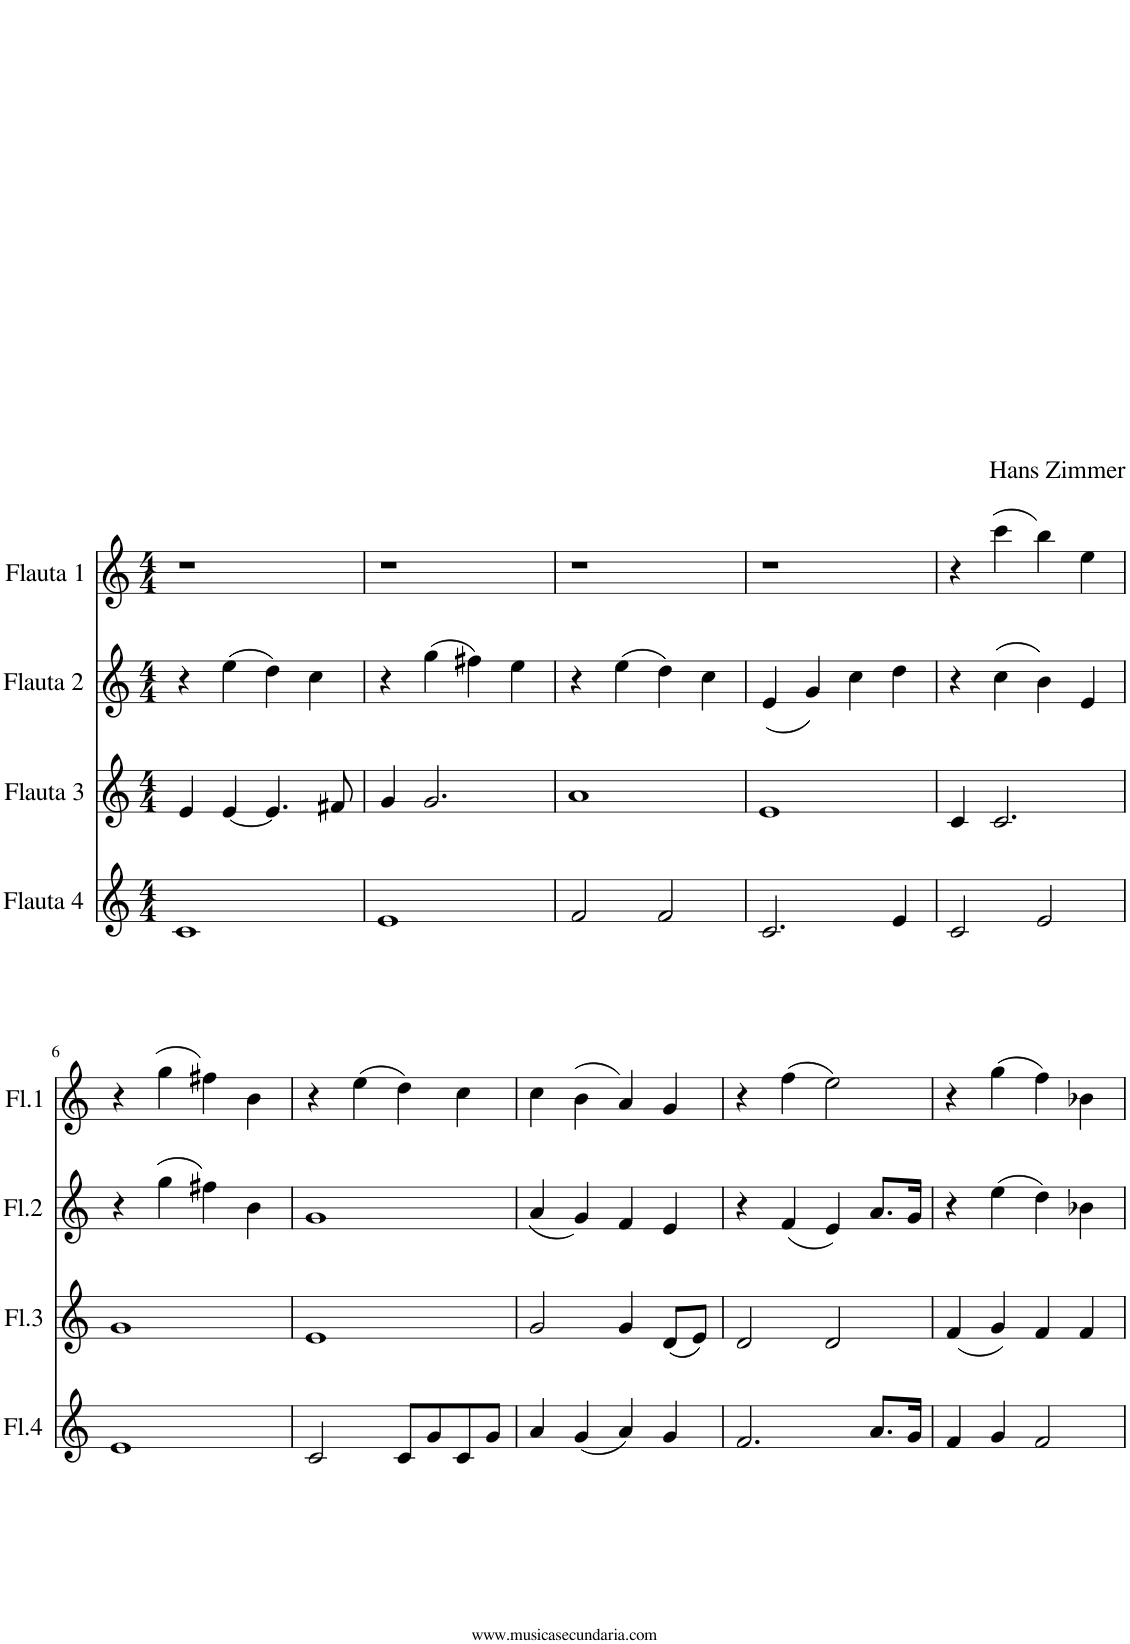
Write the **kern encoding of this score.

**kern	**kern	**kern	**kern
*part4	*part3	*part2	*part1
*staff4	*staff3	*staff2	*staff1
*I"Flauta 4	*I"Flauta 3	*I"Flauta 2	*I"Flauta 1
*I'Fl.4	*I'Fl.3	*I'Fl.2	*I'Fl.1
*clefG2	*clefG2	*clefG2	*clefG2
*k[]	*k[]	*k[]	*k[]
*M4/4	*M4/4	*M4/4	*M4/4
=1	=1	=1	=1
1c	4e/	4r	1r
.	[4e/	(4ee\	.
.	4.e/]	4dd\)	.
.	.	4cc\	.
.	8f#X/	.	.
=2	=2	=2	=2
1e	4g/	4r	1r
.	2.g/	(4gg\	.
.	.	4ff#X\)	.
.	.	4ee\	.
=3	=3	=3	=3
2f/	1a	4r	1r
.	.	(4ee\	.
2f/	.	4dd\)	.
.	.	4cc\	.
=4	=4	=4	=4
2.c/	1e	(4e/	1r
.	.	4g/)	.
.	.	4cc\	.
4e/	.	4dd\	.
=5	=5	=5	=5
2c/	4c/	4r	4r
.	2.c/	(4cc\	(4ccc\
2e/	.	4b\)	4bb\)
.	.	4e/	4ee\
!!LO:LB:g=z
=6	=6	=6	=6
1e	1g	4r	4r
.	.	(4gg\	(4gg\
.	.	4ff#X\)	4ff#X\)
.	.	4b\	4b\
=7	=7	=7	=7
2c/	1e	1g	4r
.	.	.	(4ee\
8c/L	.	.	4dd\)
8g/	.	.	.
8c/	.	.	4cc\
8g/J	.	.	.
=8	=8	=8	=8
4a/	2g/	(4a/	4cc\
(4g/	.	4g/)	(4b\
4a/)	4g/	4f/	4a/)
4g/	(8d/L	4e/	4g/
.	8e/J)	.	.
=9	=9	=9	=9
2.f/	2d/	4r	4r
.	.	(4f/	(4ff\
.	2d/	4e/)	2ee\)
8.a/L	.	8.a/L	.
16g/Jk	.	16g/Jk	.
=10	=10	=10	=10
4f/	(4f/	4r	4r
4g/	4g/)	(4ee\	(4gg\
2f/	4f/	4dd\)	4ff\)
.	4f/	4b-X\	4b-X\
=	=	=	=
*-	*-	*-	*-
